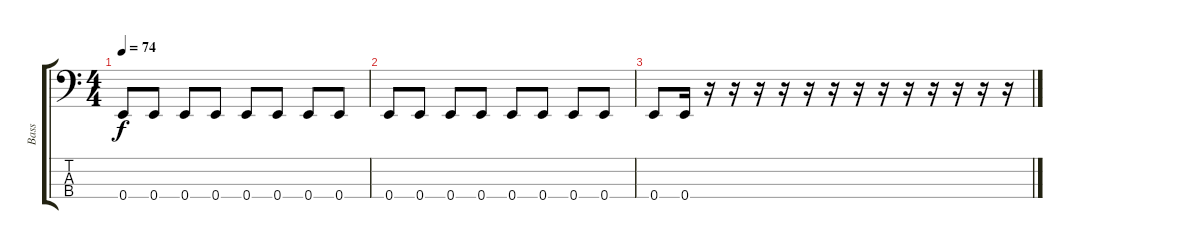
\track ("Bass" "Bass") {instrument electricbassfinger}
\staff {score tabs}
\tuning (G2 D2 A1 E1) {hide}
\ts (4 4)
\tempo 74
\clef f4
\ks c
0.4.8{dy f} 0.4.8 0.4.8 0.4.8 0.4.8 0.4.8 0.4.8 0.4.8 |
0.4.8 0.4.8 0.4.8 0.4.8 0.4.8 0.4.8 0.4.8 0.4.8 |
0.4.8 0.4.16 r.16 r.16 r.16 r.16 r.16 r.16 r.16 r.16 r.16 r.16 r.16 r.16 r.16
